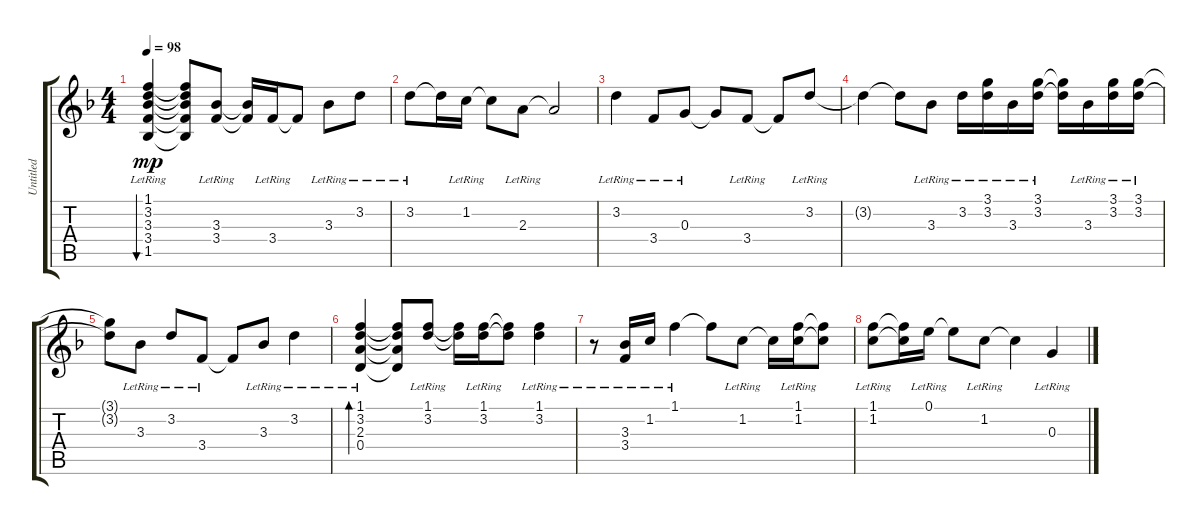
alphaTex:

\track ("Untitled" "Untitled") {instrument electricguitarclean}
\staff {score tabs}
\tuning (E4 B3 G3 D3 A2 E2) {hide}
\ts (4 4)
\tempo 98
\clef g2
\ks f
(1.1{lr} 3.2{lr} 3.3{lr} 3.4{lr} 1.5{lr}).4{bu 30 dy mp} (1.1{t} 3.2{t} 3.3{t} 3.4{t} 1.5{t}).8 (3.3{lr} 3.4{lr}).8 (3.3{t} 3.4{t}).16 3.4{lr}.16 3.4{t}.8 3.3{lr}.8 3.2{lr}.8 |
3.2{lr}.8 3.2{t}.16 1.2{lr}.16 1.2{t}.8 2.3{lr}.8 2.3{t}.2 |
3.2{lr}.4 3.4{lr}.8 0.3{lr}.8 0.3{t}.8 3.4{lr}.8 3.4{t}.8 3.2{lr}.8 |
3.2{t}.4 3.2{t}.8 3.3{lr}.8 3.2{lr}.16 (3.1{lr} 3.2{lr}).16 3.3{lr}.16 (3.1{lr} 3.2{lr}).16 (3.1{t} 3.2{t}).16 3.3{lr}.16 (3.1{lr} 3.2{lr}).16 (3.1{lr} 3.2{lr}).16 |
(3.1{t} 3.2{t}).8 3.3{lr}.8 3.2{lr}.8 3.4{lr}.8 3.4{t}.8 3.3{lr}.8 3.2{lr}.4 |
(1.1{lr} 3.2{lr} 2.3{lr} 0.4{lr}).4{bd 30} (1.1{t} 3.2{t} 2.3{t} 0.4{t}).8 (1.1{lr} 3.2{lr}).8 (1.1{t} 3.2{t}).16 (1.1{lr} 3.2{lr}).16 (1.1{t} 3.2{t}).8 (1.1{lr} 3.2{lr}).4 |
r.8 (3.3{lr} 3.4{lr}).16 1.2{lr}.16 1.1{lr}.4 1.1{t}.8 1.2{lr}.8 1.2{t}.16 (1.1{lr} 1.2{lr}).16 (1.1{t} 1.2{t}).8 |
(1.1{lr} 1.2{lr}).8 (1.1{t} 1.2{t}).16 0.1{lr}.16 0.1{t}.8 1.2{lr}.8 1.2{t}.4 0.3{lr}.4
